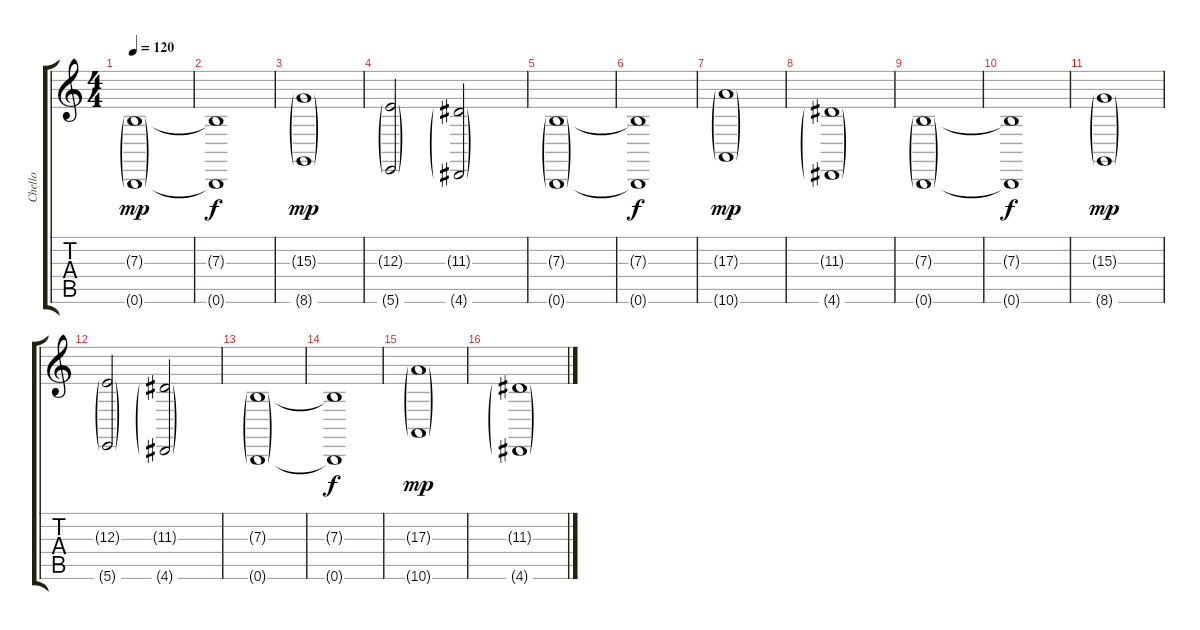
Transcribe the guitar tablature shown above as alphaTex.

\track ("Chello" "Chello") {instrument cello}
\staff {score tabs}
\tuning (Db4 Ab3 E3 B2 Gb2 B1) {hide}
\ts (4 4)
\tempo 120
\clef g2
\ks c
(7.3{g} 0.6{g}).1{dy mp} |
(7.3{t} 0.6{t}).1{dy f} |
(15.3{g} 8.6{g}).1{dy mp} |
(12.3{g} 5.6{g}).2 (11.3{g} 4.6{g}).2 |
(7.3{g} 0.6{g}).1 |
(7.3{t} 0.6{t}).1{dy f} |
(17.3{g} 10.6{g}).1{dy mp} |
(11.3{g} 4.6{g}).1 |
(7.3{g} 0.6{g}).1 |
(7.3{t} 0.6{t}).1{dy f} |
(15.3{g} 8.6{g}).1{dy mp} |
(12.3{g} 5.6{g}).2 (11.3{g} 4.6{g}).2 |
(7.3{g} 0.6{g}).1 |
(7.3{t} 0.6{t}).1{dy f} |
(17.3{g} 10.6{g}).1{dy mp} |
(11.3{g} 4.6{g}).1
